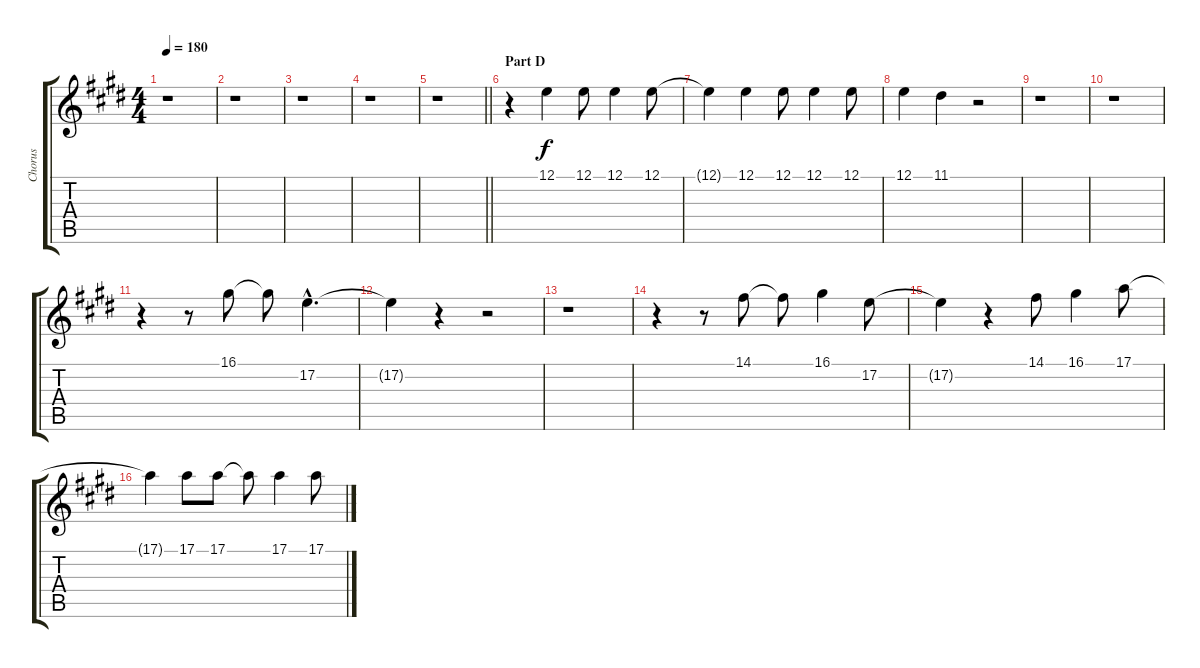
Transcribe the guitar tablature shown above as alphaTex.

\track ("Chorus" "Chorus") {instrument trumpet}
\staff {score tabs}
\tuning (E4 B3 G3 D3 A2 E2) {hide}
\ts (4 4)
\tempo 180
\clef g2
\ks e
r.1{dy f} |
r.1 |
r.1 |
r.1 |
\barLineRight lightlight
r.1 |
\section ("" "Part D")
r.4 12.1.4 12.1.8 12.1.4 12.1.8 |
12.1{t}.4 12.1.4 12.1.8 12.1.4 12.1.8 |
12.1.4 11.1.4 r.2 |
r.1 |
r.1 |
r.4 r.8 16.1.8 16.1{t}.8 17.2{hac}.4{d} |
17.2{t}.4 r.4 r.2 |
r.1 |
r.4 r.8 14.1.8 14.1{t}.8 16.1.4 17.2.8 |
17.2{t}.4 r.4 14.1.8 16.1.4 17.1.8 |
17.1{t}.4 17.1.8 17.1.8 17.1{t}.8 17.1.4 17.1.8
